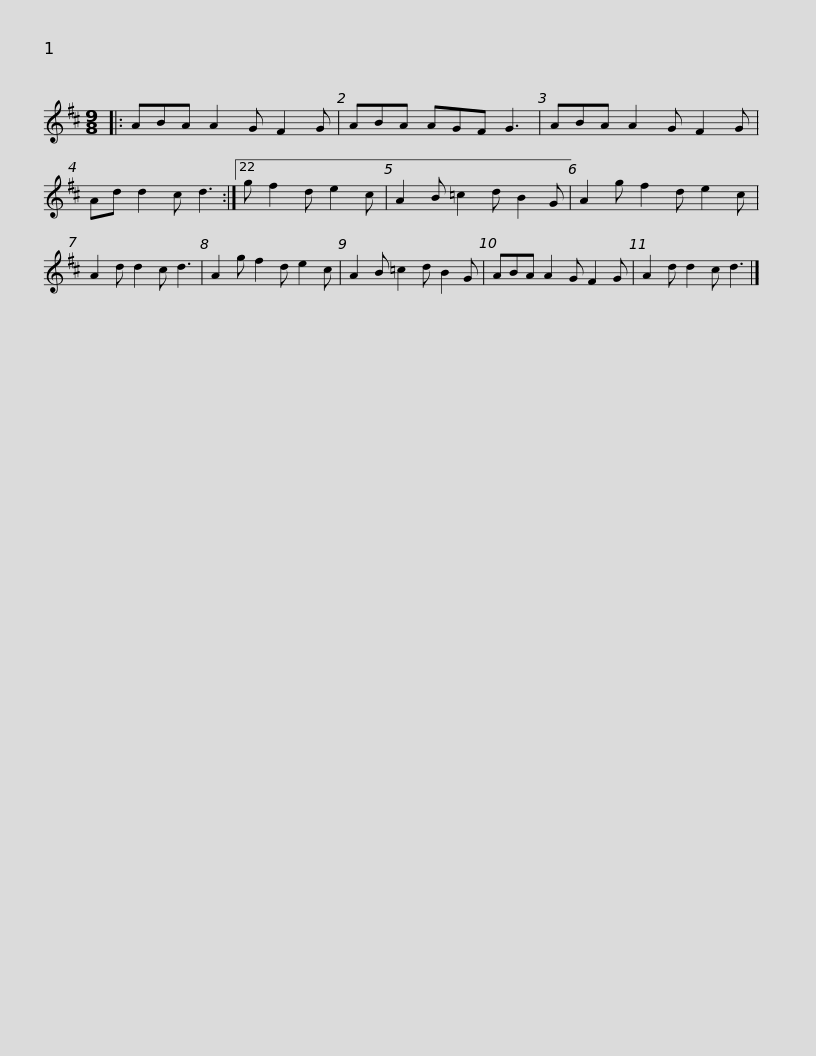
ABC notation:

X:1
L:1/8
M:9/8
I:linebreak $
K:D
V:1 treble
V:1
|: ABA A2 G F2 G | ABA AGF G3 | ABA A2 G F2 G | Ad d2 c d3 :|22 g f2 d e2 c | %5
 A2 B =c2 d B2 G |$ A2 g f2 d e2 c | A2 d d2 c d3 | A2 g f2 d e2 c | A2 B =c2 d B2 G | %10
 ABA A2 G F2 G | A2 d d2 c d3 |] %12
